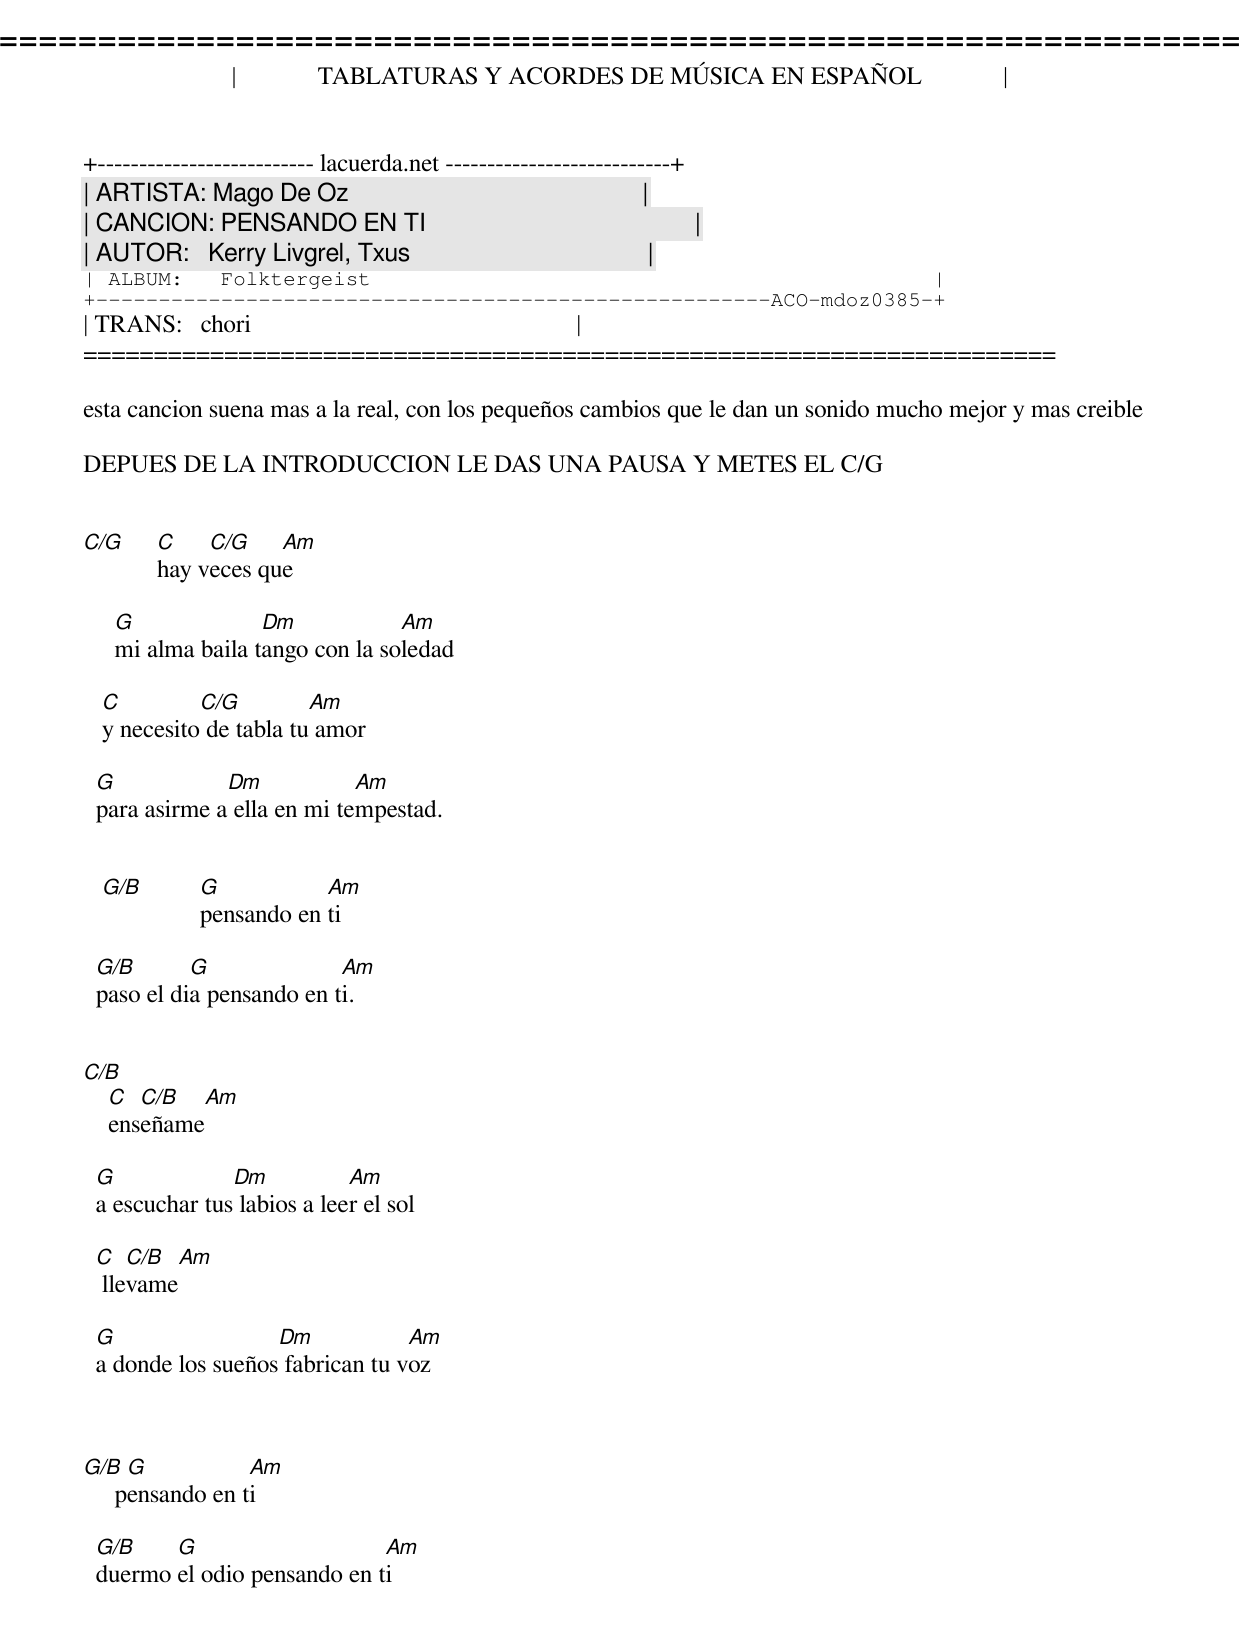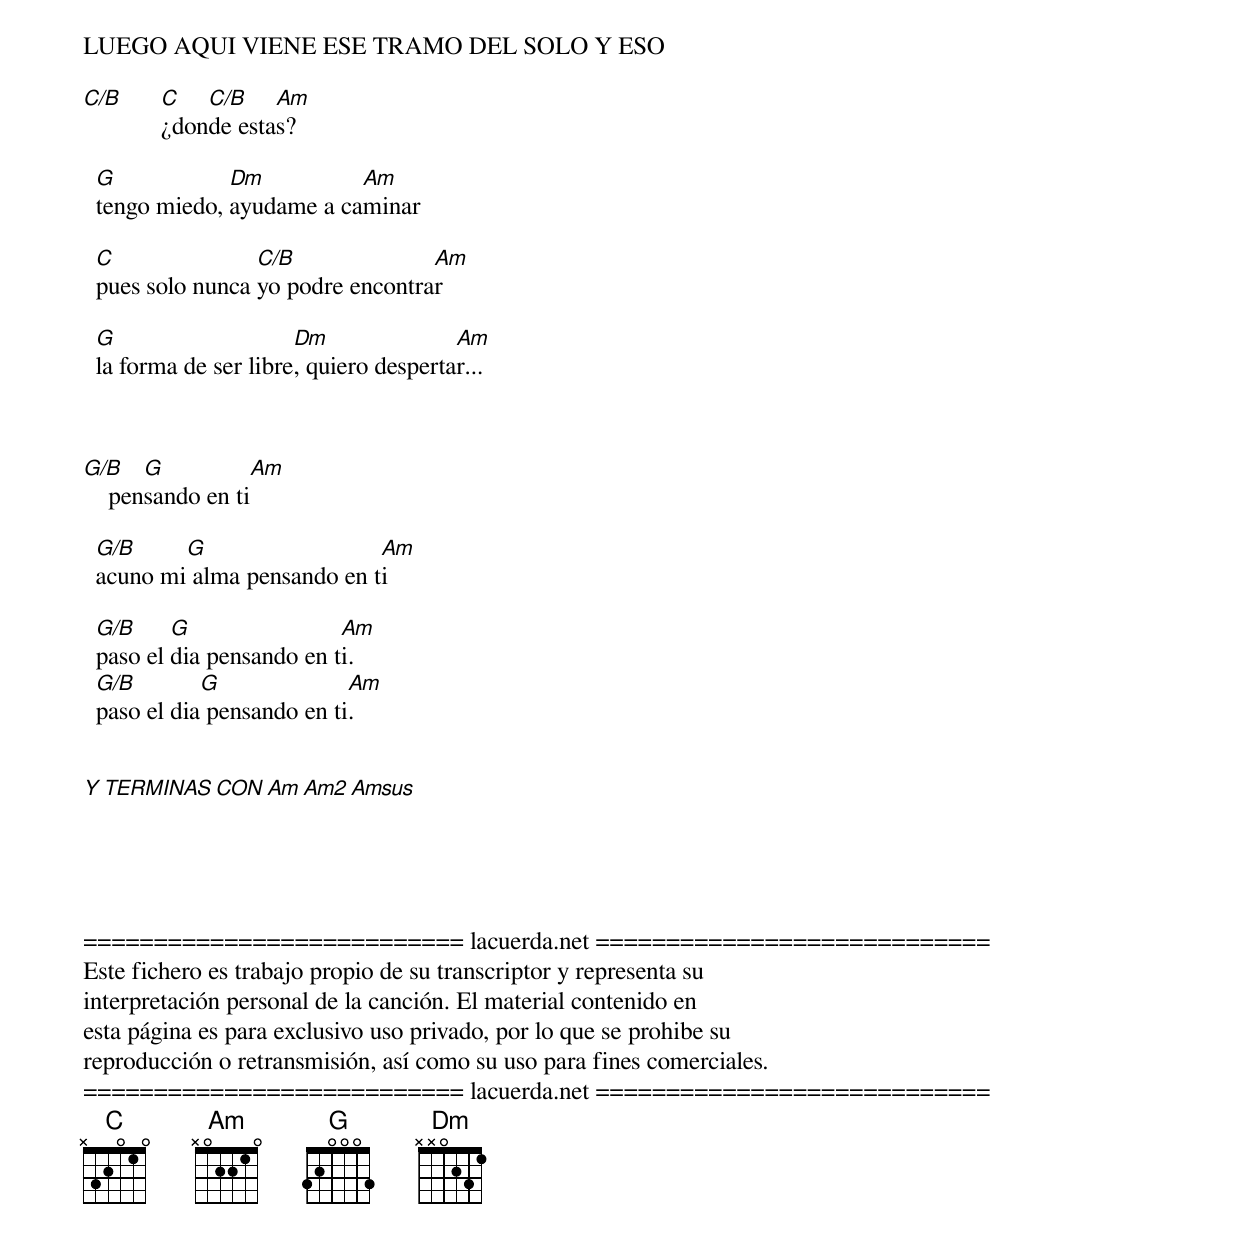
=====================================================================
|             TABLATURAS Y ACORDES DE MÚSICA EN ESPAÑOL             |
+-------------------------- lacuerda.net ---------------------------+
| ARTISTA: Mago De Oz                                               |
| CANCION: PENSANDO EN TI                                           |
| AUTOR:   Kerry Livgrel, Txus                                      |
| ALBUM:   Folktergeist                                             |
+------------------------------------------------------ACO-mdoz0385-+
| TRANS:   chori                                                    |
=====================================================================

esta cancion suena mas a la real, con los pequeños cambios que le dan un sonido mucho mejor y mas creible

DEPUES DE LA INTRODUCCION LE DAS UNA PAUSA Y METES EL C/G


C/G  C    C/G    Am
     hay veces que

     G              Dm            Am
     mi alma baila tango con la soledad

   C         C/G         Am
   y necesito de tabla tu amor

  G            Dm            Am
  para asirme a ella en mi tempestad.


   G/B      G           Am
            pensando en ti

  G/B       G              Am
  paso el dia pensando en ti.


C/B
    C  C/B   Am
    enseñame

  G             Dm           Am
  a escuchar tus labios a leer el sol

  C   C/B Am
   llevame

  G                 Dm            Am
  a donde los sueños fabrican tu voz



G/B   G           Am
     pensando en ti

  G/B    G                    Am
  duermo el odio pensando en ti


LUEGO AQUI VIENE ESE TRAMO DEL SOLO Y ESO

C/B   C   C/B    Am
      ¿donde estas?

  G            Dm          Am
  tengo miedo, ayudame a caminar

  C               C/B              Am
  pues solo nunca yo podre encontrar

  G                    Dm               Am
  la forma de ser libre, quiero despertar...



G/B    G           Am
    pensando en ti

  G/B     G                  Am
  acuno mi alma pensando en ti

  G/B     G                Am
  paso el dia pensando en ti.
  G/B        G              Am
  paso el dia pensando en ti.


Y TERMINAS CON Am Am2 Amsus



ACORDES   C/B   020030
          G/B   200230
          Am2   002200


=========================== lacuerda.net ============================
Este fichero es trabajo propio de su transcriptor y representa su
interpretación personal de la canción. El material contenido en
esta página es para exclusivo uso privado, por lo que se prohibe su
reproducción o retransmisión, así como su uso para fines comerciales.
=========================== lacuerda.net ============================
